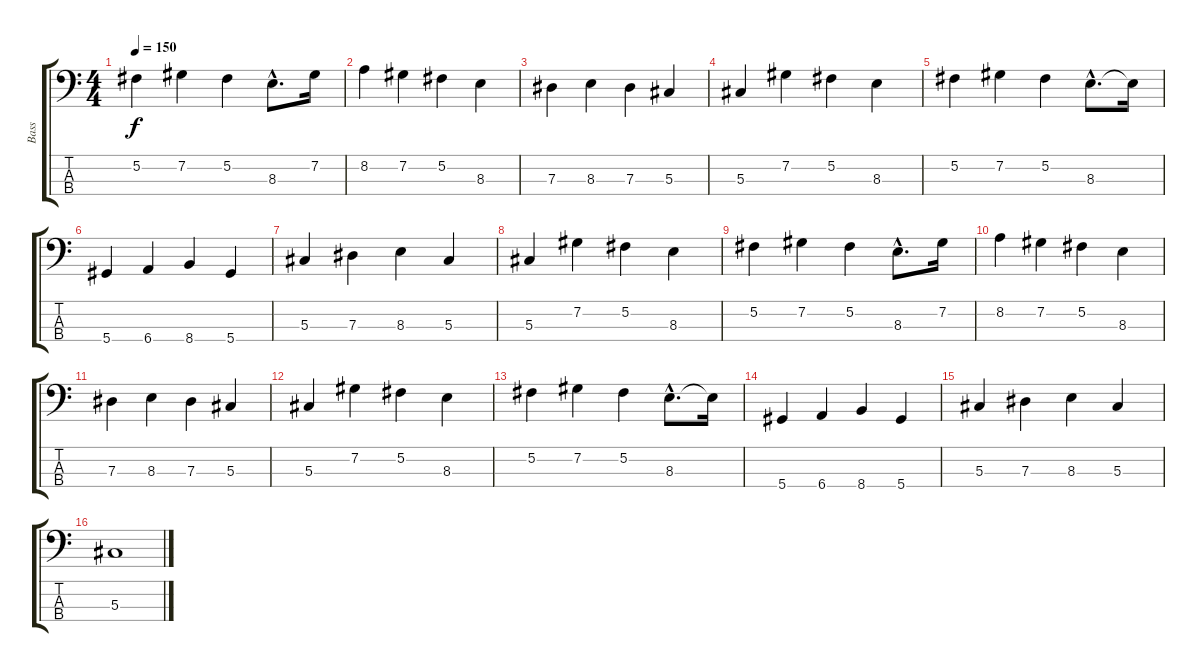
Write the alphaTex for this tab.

\track ("Bass" "Bass") {instrument electricbassfinger}
\staff {score tabs}
\tuning (Gb2 Db2 Ab1 Eb1) {hide}
\ts (4 4)
\tempo 150
\clef f4
\ks c
5.2.4{dy f} 7.2.4 5.2.4 8.3{hac}.8{d} 7.2.16 |
8.2.4 7.2.4 5.2.4 8.3.4 |
7.3.4 8.3.4 7.3.4 5.3.4 |
5.3.4 7.2.4 5.2.4 8.3.4 |
5.2.4 7.2.4 5.2.4 8.3{hac}.8{d} 8.3{t}.16 |
5.4.4 6.4.4 8.4.4 5.4.4 |
5.3.4 7.3.4 8.3.4 5.3.4 |
5.3.4 7.2.4 5.2.4 8.3.4 |
5.2.4 7.2.4 5.2.4 8.3{hac}.8{d} 7.2.16 |
8.2.4 7.2.4 5.2.4 8.3.4 |
7.3.4 8.3.4 7.3.4 5.3.4 |
5.3.4 7.2.4 5.2.4 8.3.4 |
5.2.4 7.2.4 5.2.4 8.3{hac}.8{d} 8.3{t}.16 |
5.4.4 6.4.4 8.4.4 5.4.4 |
5.3.4 7.3.4 8.3.4 5.3.4 |
5.3.1{volume 0}
